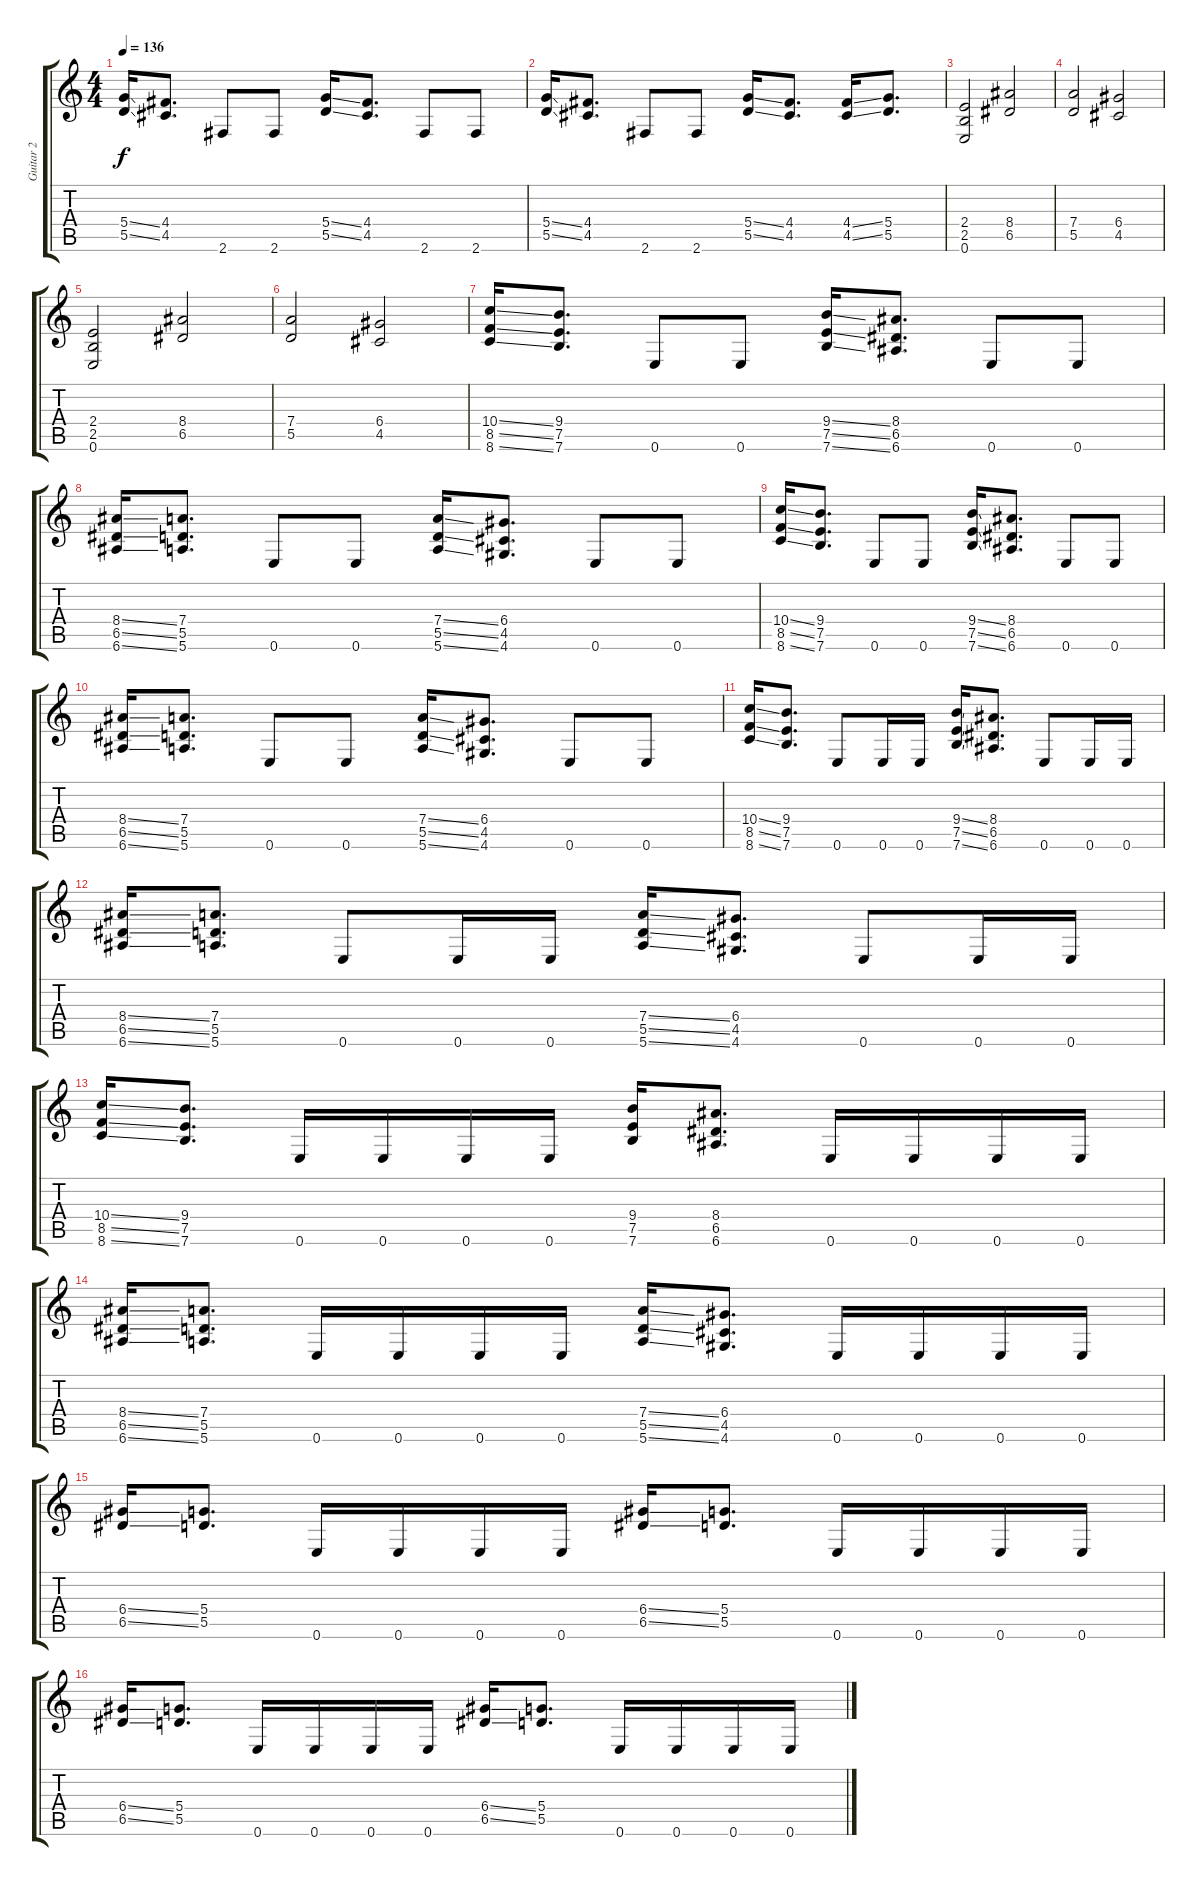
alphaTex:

\track ("Guitar 2" "Guitar 2") {instrument distortionguitar}
\staff {score tabs}
\tuning (E4 B3 G3 D3 A2 E2) {hide}
\ts (4 4)
\tempo 136
\clef g2
\ks c
(5.4{ss} 5.5{ss}).16{dy f} (4.4 4.5).8{d} 2.6.8 2.6.8 (5.4{ss} 5.5{ss}).16 (4.4 4.5).8{d} 2.6.8 2.6.8 |
(5.4{ss} 5.5{ss}).16 (4.4 4.5).8{d} 2.6.8 2.6.8 (5.4{ss} 5.5{ss}).16 (4.4 4.5).8{d} (4.4{ss} 4.5{ss}).16 (5.4 5.5).8{d} |
(2.4 2.5 0.6).2 (8.4 6.5).2 |
(7.4 5.5).2 (6.4 4.5).2 |
(2.4 2.5 0.6).2 (8.4 6.5).2 |
(7.4 5.5).2 (6.4 4.5).2 |
(10.4{ss} 8.5{ss} 8.6{ss}).16 (9.4 7.5 7.6).8{d} 0.6.8 0.6.8 (9.4{ss} 7.5{ss} 7.6{ss}).16 (8.4 6.5 6.6).8{d} 0.6.8 0.6.8 |
(8.4{ss} 6.5{ss} 6.6{ss}).16 (7.4 5.5 5.6).8{d} 0.6.8 0.6.8 (7.4{ss} 5.5{ss} 5.6{ss}).16 (6.4 4.5 4.6).8{d} 0.6.8 0.6.8 |
(10.4{ss} 8.5{ss} 8.6{ss}).16 (9.4 7.5 7.6).8{d} 0.6.8 0.6.8 (9.4{ss} 7.5{ss} 7.6{ss}).16 (8.4 6.5 6.6).8{d} 0.6.8 0.6.8 |
(8.4{ss} 6.5{ss} 6.6{ss}).16 (7.4 5.5 5.6).8{d} 0.6.8 0.6.8 (7.4{ss} 5.5{ss} 5.6{ss}).16 (6.4 4.5 4.6).8{d} 0.6.8 0.6.8 |
(10.4{ss} 8.5{ss} 8.6{ss}).16 (9.4 7.5 7.6).8{d} 0.6.8 0.6.16 0.6.16 (9.4{ss} 7.5{ss} 7.6{ss}).16 (8.4 6.5 6.6).8{d} 0.6.8 0.6.16 0.6.16 |
(8.4{ss} 6.5{ss} 6.6{ss}).16 (7.4 5.5 5.6).8{d} 0.6.8 0.6.16 0.6.16 (7.4{ss} 5.5{ss} 5.6{ss}).16 (6.4 4.5 4.6).8{d} 0.6.8 0.6.16 0.6.16 |
(10.4{ss} 8.5{ss} 8.6{ss}).16 (9.4 7.5 7.6).8{d} 0.6.16 0.6.16 0.6.16 0.6.16 (9.4 7.5 7.6).16 (8.4 6.5 6.6).8{d} 0.6.16 0.6.16 0.6.16 0.6.16 |
(8.4{ss} 6.5{ss} 6.6{ss}).16 (7.4 5.5 5.6).8{d} 0.6.16 0.6.16 0.6.16 0.6.16 (7.4{ss} 5.5{ss} 5.6{ss}).16 (6.4 4.5 4.6).8{d} 0.6.16 0.6.16 0.6.16 0.6.16 |
(6.4{ss} 6.5{ss}).16 (5.4 5.5).8{d} 0.6.16 0.6.16 0.6.16 0.6.16 (6.4{ss} 6.5{ss}).16 (5.4 5.5).8{d} 0.6.16 0.6.16 0.6.16 0.6.16 |
(6.4{ss} 6.5{ss}).16 (5.4 5.5).8{d} 0.6.16 0.6.16 0.6.16 0.6.16 (6.4{ss} 6.5{ss}).16 (5.4 5.5).8{d} 0.6.16 0.6.16 0.6.16 0.6.16
